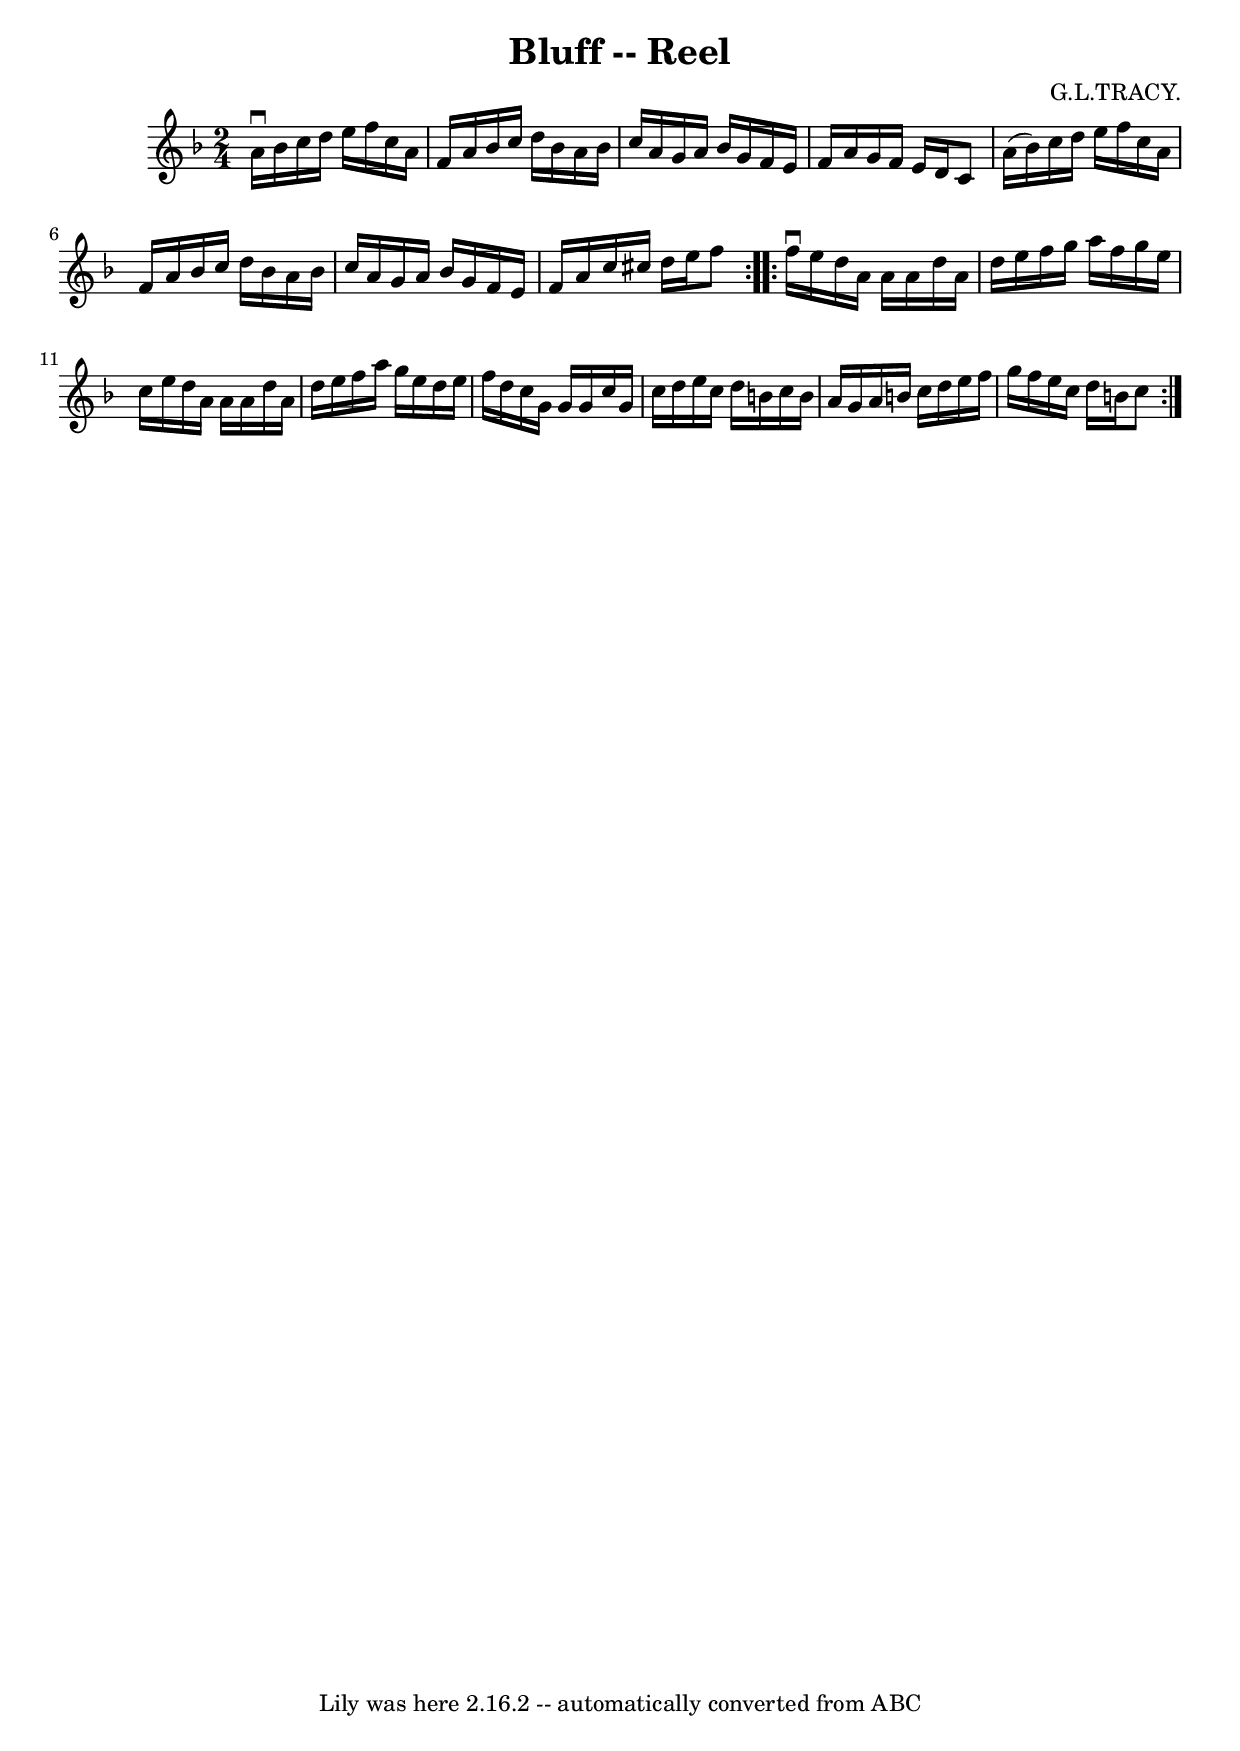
\version "2.16.2"
\include "Mammoth.ily"
\header {
  %% book = "Ryan's Mammoth Collection"
  composer = "G.L.TRACY."
  crossRefNumber = "1"
  footnotes = "\\\\278"
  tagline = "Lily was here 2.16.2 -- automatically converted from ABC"
  title = "Bluff -- Reel"

}
voicedefault =  {



  \repeat volta 2 {

    \time 2/4 
    \key f \major
 a'16^\downbow bes'16  |
    c''16 d''16  
    e''16 f''16 c''16 a'16 f'16 a'16    |
    bes'16 c''16 
    d''16 bes'16 a'16 bes'16 c''16 a'16    |
    g'16    
    a'16 bes'16 g'16 f'16 e'16 f'16 a'16    |
    g'16    
    f'16 e'16 d'16 c'8 a'16 (bes'16)   |
    c''16    
    d''16 e''16 f''16 c''16 a'16 f'16 a'16    |
    bes'16   
    c''16 d''16 bes'16 a'16 bes'16 c''16 a'16    |
    g'16 
    a'16 bes'16 g'16 f'16 e'16 f'16 a'16    |
    c''16   
    cis''16 d''16 e''16 f''8  
  }     
  \repeat volta 2 {
    f''16^\downbow   
    e''16  |
    d''16 a'16 a'16 a'16 d''16 a'16 d''16    
    e''16    |
    f''16 g''16 a''16 f''16 g''16 e''16 c''16 
    e''16    |
    d''16 a'16 a'16 a'16 d''16 a'16 d''16  
    e''16    |
    f''16 a''16 g''16 e''16 d''16 e''16    
    f''16 d''16    |
    c''16 g'16 g'16 g'16 c''16 g'16   
    c''16 d''16    |
    e''16 c''16 d''16 b'16 c''16 b'16  
    a'16 g'16    |
    a'16 b'16 c''16 d''16 e''16 f''16   
    g''16 f''16    |
    e''16 c''16 d''16 b'16 c''8  
  }   

}

\score{
  <<

    \context Staff="default"
    {
      \voicedefault 
      
    }

  >>
  \layout {
    
  }
  \midi {
  }

}
